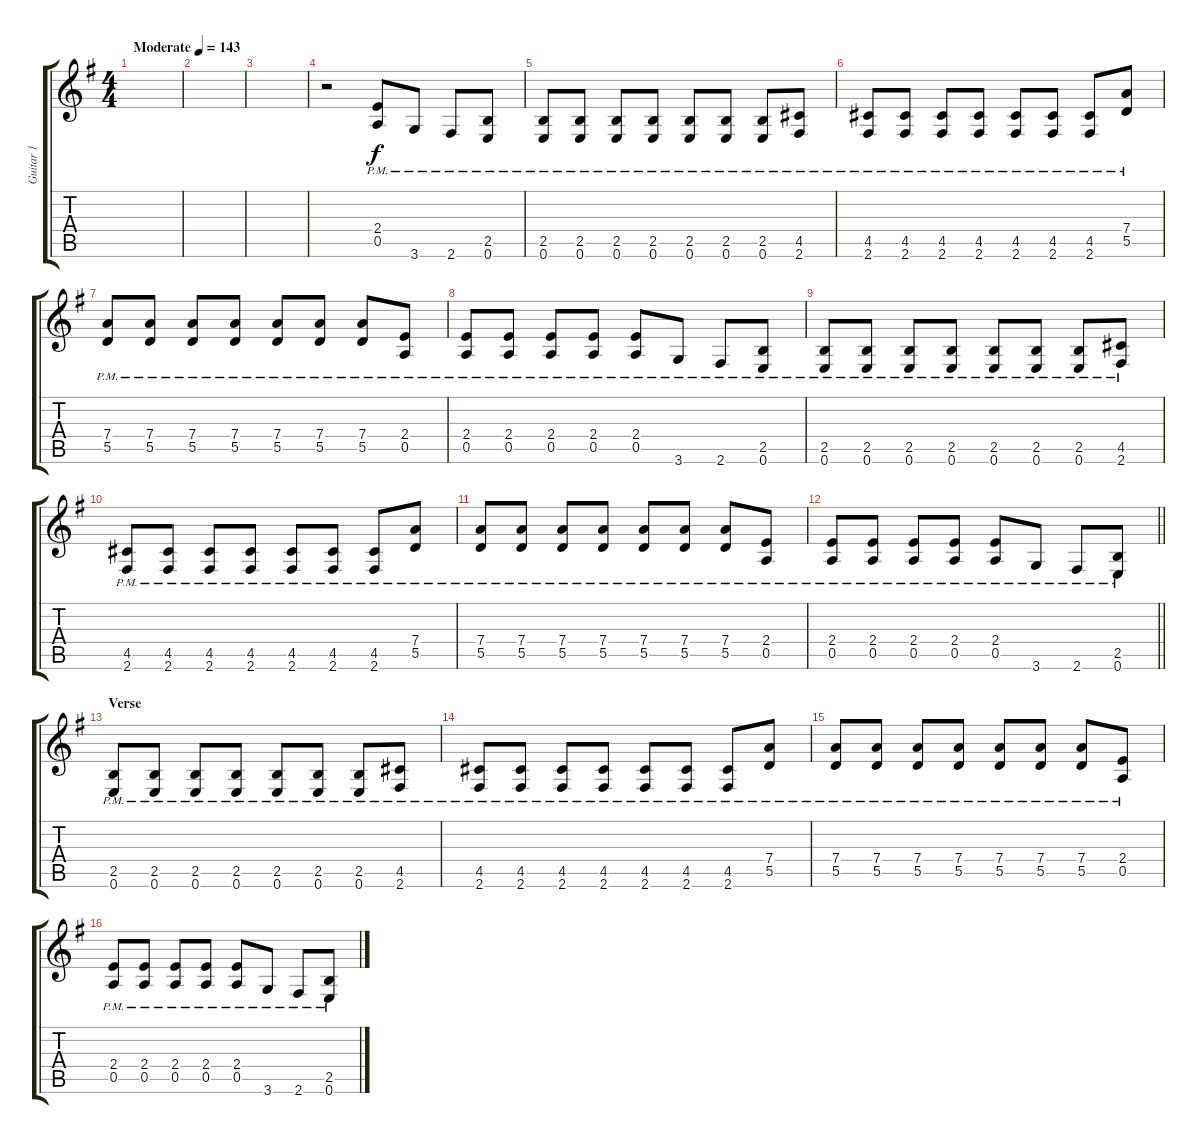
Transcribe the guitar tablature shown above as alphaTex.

\track ("Guitar 1" "Guitar 1") {instrument overdrivenguitar}
\staff {score tabs}
\tuning (E4 B3 G3 D3 A2 E2) {hide}
\ts (4 4)
\tempo (143 "Moderate")
\clef g2
\ks g
|
|
|
r.2 (2.4{pm} 0.5{pm}).8 3.6{pm}.8 2.6{pm}.8 (2.5{pm} 0.6{pm}).8 |
(2.5{pm} 0.6{pm}).8 (2.5{pm} 0.6{pm}).8 (2.5{pm} 0.6{pm}).8 (2.5{pm} 0.6{pm}).8 (2.5{pm} 0.6{pm}).8 (2.5{pm} 0.6{pm}).8 (2.5{pm} 0.6{pm}).8 (4.5{pm} 2.6{pm}).8 |
(4.5{pm} 2.6{pm}).8 (4.5{pm} 2.6{pm}).8 (4.5{pm} 2.6{pm}).8 (4.5{pm} 2.6{pm}).8 (4.5{pm} 2.6{pm}).8 (4.5{pm} 2.6{pm}).8 (4.5{pm} 2.6{pm}).8 (7.4{pm} 5.5{pm}).8 |
(7.4{pm} 5.5{pm}).8 (7.4{pm} 5.5{pm}).8 (7.4{pm} 5.5{pm}).8 (7.4{pm} 5.5{pm}).8 (7.4{pm} 5.5{pm}).8 (7.4{pm} 5.5{pm}).8 (7.4{pm} 5.5{pm}).8 (2.4{pm} 0.5{pm}).8 |
(2.4{pm} 0.5{pm}).8 (2.4{pm} 0.5{pm}).8 (2.4{pm} 0.5{pm}).8 (2.4{pm} 0.5{pm}).8 (2.4{pm} 0.5{pm}).8 3.6{pm}.8 2.6{pm}.8 (2.5{pm} 0.6{pm}).8 |
(2.5{pm} 0.6{pm}).8 (2.5{pm} 0.6{pm}).8 (2.5{pm} 0.6{pm}).8 (2.5{pm} 0.6{pm}).8 (2.5{pm} 0.6{pm}).8 (2.5{pm} 0.6{pm}).8 (2.5{pm} 0.6{pm}).8 (4.5{pm} 2.6{pm}).8 |
(4.5{pm} 2.6{pm}).8 (4.5{pm} 2.6{pm}).8 (4.5{pm} 2.6{pm}).8 (4.5{pm} 2.6{pm}).8 (4.5{pm} 2.6{pm}).8 (4.5{pm} 2.6{pm}).8 (4.5{pm} 2.6{pm}).8 (7.4{pm} 5.5{pm}).8 |
(7.4{pm} 5.5{pm}).8 (7.4{pm} 5.5{pm}).8 (7.4{pm} 5.5{pm}).8 (7.4{pm} 5.5{pm}).8 (7.4{pm} 5.5{pm}).8 (7.4{pm} 5.5{pm}).8 (7.4{pm} 5.5{pm}).8 (2.4{pm} 0.5{pm}).8 |
\barLineRight lightlight
(2.4{pm} 0.5{pm}).8 (2.4{pm} 0.5{pm}).8 (2.4{pm} 0.5{pm}).8 (2.4{pm} 0.5{pm}).8 (2.4{pm} 0.5{pm}).8 3.6{pm}.8 2.6{pm}.8 (2.5{pm} 0.6{pm}).8 |
\section ("" "Verse")
(2.5{pm} 0.6{pm}).8 (2.5{pm} 0.6{pm}).8 (2.5{pm} 0.6{pm}).8 (2.5{pm} 0.6{pm}).8 (2.5{pm} 0.6{pm}).8 (2.5{pm} 0.6{pm}).8 (2.5{pm} 0.6{pm}).8 (4.5{pm} 2.6{pm}).8 |
(4.5{pm} 2.6{pm}).8 (4.5{pm} 2.6{pm}).8 (4.5{pm} 2.6{pm}).8 (4.5{pm} 2.6{pm}).8 (4.5{pm} 2.6{pm}).8 (4.5{pm} 2.6{pm}).8 (4.5{pm} 2.6{pm}).8 (7.4{pm} 5.5{pm}).8 |
(7.4{pm} 5.5{pm}).8 (7.4{pm} 5.5{pm}).8 (7.4{pm} 5.5{pm}).8 (7.4{pm} 5.5{pm}).8 (7.4{pm} 5.5{pm}).8 (7.4{pm} 5.5{pm}).8 (7.4{pm} 5.5{pm}).8 (2.4{pm} 0.5{pm}).8 |
(2.4{pm} 0.5{pm}).8 (2.4{pm} 0.5{pm}).8 (2.4{pm} 0.5{pm}).8 (2.4{pm} 0.5{pm}).8 (2.4{pm} 0.5{pm}).8 3.6{pm}.8 2.6{pm}.8 (2.5{pm} 0.6{pm}).8
